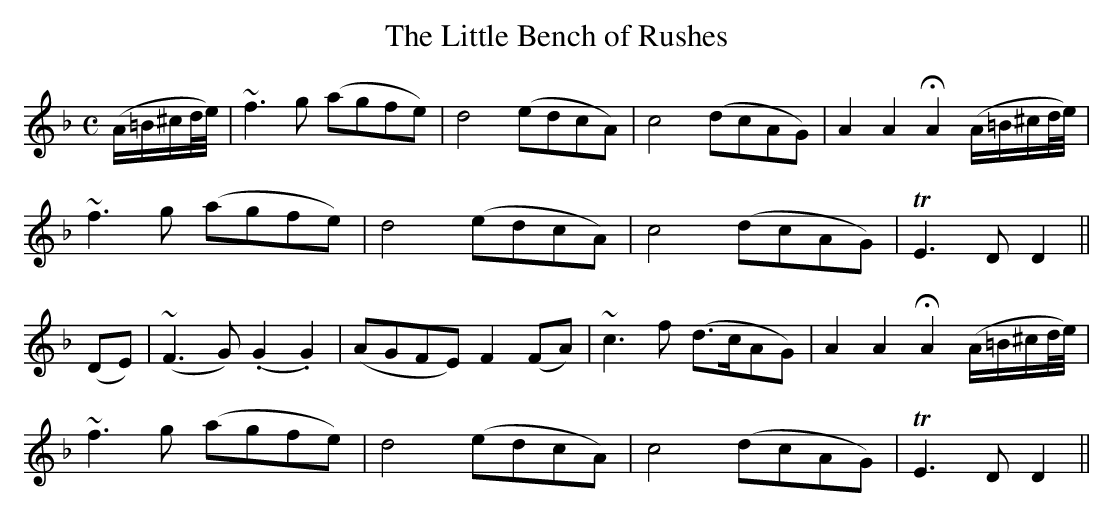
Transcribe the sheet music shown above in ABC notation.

X:1
T: The Little Bench of Rushes
M: C
L: 1/8
K: F
(A/=B/^c/d/4e/4)|~f3 g (agfe)|">"d4 (edcA)|">"c4 (dcAG)|A2 A2 HA2 (A/=B/^c/d/4e/4)|
~f3 g (agfe)|">"d4 (edcA)|">"c4 (dcAG)|TE3D D2||
(DE)|(~F3 G) (.G2 .G2)|(AGFE) F2 (FA)|~c3 f (d>cAG)|A2 A2 HA2 (A/=B/^c/d/4e/4)|
~f3 g (agfe)|">"d4 (edcA)|">"c4 (dcAG)|TE3D D2||
